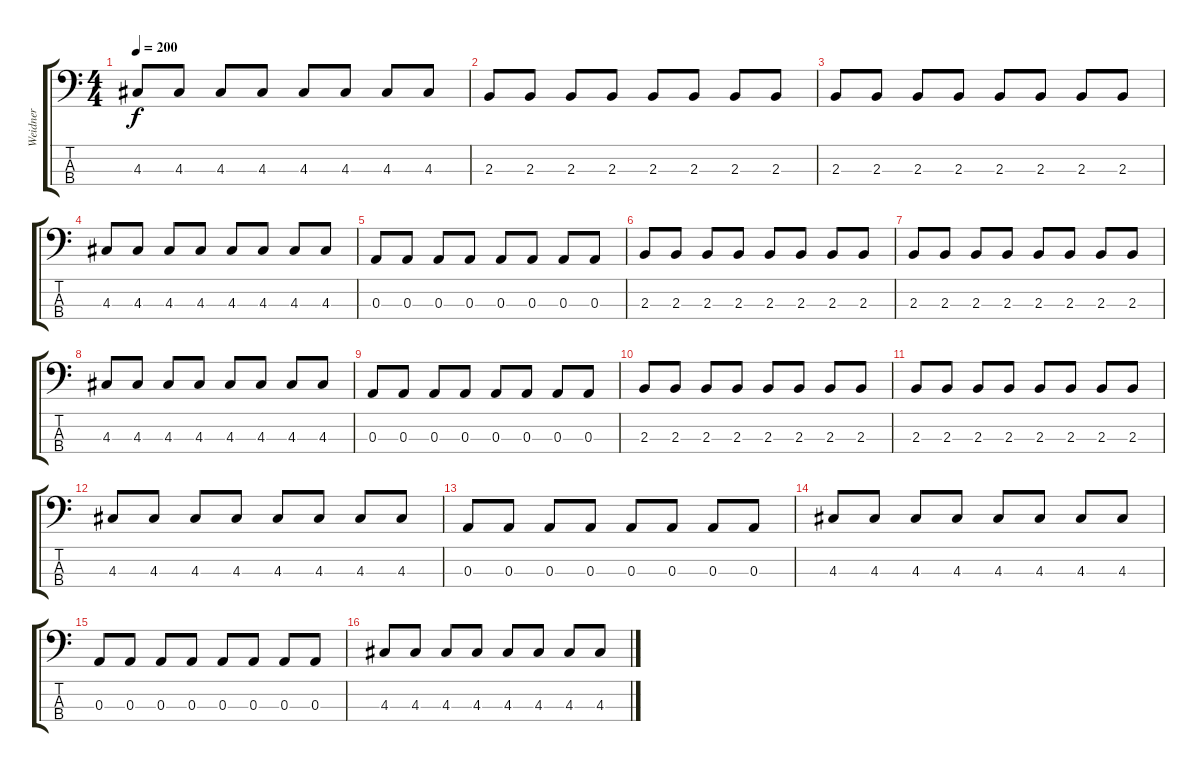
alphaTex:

\track ("Weidner" "Weidner") {instrument electricbassfinger}
\staff {score tabs}
\tuning (G2 D2 A1 E1) {hide}
\ts (4 4)
\tempo 200
\clef f4
\ks c
4.3.8{dy f} 4.3.8 4.3.8 4.3.8 4.3.8 4.3.8 4.3.8 4.3.8 |
2.3.8 2.3.8 2.3.8 2.3.8 2.3.8 2.3.8 2.3.8 2.3.8 |
2.3.8 2.3.8 2.3.8 2.3.8 2.3.8 2.3.8 2.3.8 2.3.8 |
4.3.8 4.3.8 4.3.8 4.3.8 4.3.8 4.3.8 4.3.8 4.3.8 |
0.3.8 0.3.8 0.3.8 0.3.8 0.3.8 0.3.8 0.3.8 0.3.8 |
2.3.8 2.3.8 2.3.8 2.3.8 2.3.8 2.3.8 2.3.8 2.3.8 |
2.3.8 2.3.8 2.3.8 2.3.8 2.3.8 2.3.8 2.3.8 2.3.8 |
4.3.8 4.3.8 4.3.8 4.3.8 4.3.8 4.3.8 4.3.8 4.3.8 |
0.3.8 0.3.8 0.3.8 0.3.8 0.3.8 0.3.8 0.3.8 0.3.8 |
2.3.8 2.3.8 2.3.8 2.3.8 2.3.8 2.3.8 2.3.8 2.3.8 |
2.3.8 2.3.8 2.3.8 2.3.8 2.3.8 2.3.8 2.3.8 2.3.8 |
4.3.8 4.3.8 4.3.8 4.3.8 4.3.8 4.3.8 4.3.8 4.3.8 |
0.3.8 0.3.8 0.3.8 0.3.8 0.3.8 0.3.8 0.3.8 0.3.8 |
4.3.8 4.3.8 4.3.8 4.3.8 4.3.8 4.3.8 4.3.8 4.3.8 |
0.3.8 0.3.8 0.3.8 0.3.8 0.3.8 0.3.8 0.3.8 0.3.8 |
4.3.8 4.3.8 4.3.8 4.3.8 4.3.8 4.3.8 4.3.8 4.3.8
